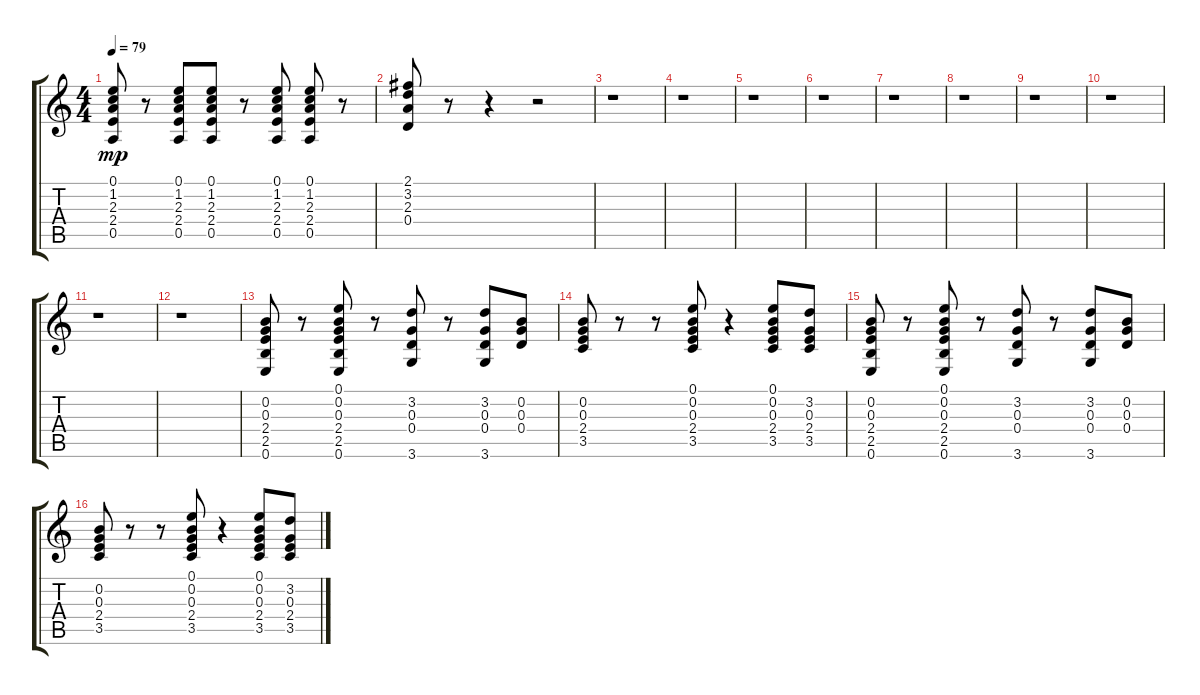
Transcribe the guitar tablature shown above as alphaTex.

\track "" {instrument acousticguitarsteel}
\staff {score tabs}
\tuning (E4 B3 G3 D3 A2 E2) {hide}
\ts (4 4)
\tempo 79
\clef g2
\ks c
(0.1 1.2 2.3 2.4 0.5).8{dy mp} r.8 (0.1 1.2 2.3 2.4 0.5).8 (0.1 1.2 2.3 2.4 0.5).8 r.8 (0.1 1.2 2.3 2.4 0.5).8 (0.1 1.2 2.3 2.4 0.5).8 r.8 |
(2.1 3.2 2.3 0.4).8 r.8 r.4 r.2 |
r.1 |
r.1 |
r.1 |
r.1 |
r.1 |
r.1 |
r.1 |
r.1 |
r.1 |
r.1 |
(0.2 0.3 2.4 2.5 0.6).8 r.8 (0.1 0.2 0.3 2.4 2.5 0.6).8 r.8 (3.2 0.3 0.4 3.6).8 r.8 (3.2 0.3 0.4 3.6).8 (0.2 0.3 0.4).8 |
(0.2 0.3 2.4 3.5).8 r.8 r.8 (0.1 0.2 0.3 2.4 3.5).8 r.4 (0.1 0.2 0.3 2.4 3.5).8 (3.2 0.3 2.4 3.5).8 |
(0.2 0.3 2.4 2.5 0.6).8 r.8 (0.1 0.2 0.3 2.4 2.5 0.6).8 r.8 (3.2 0.3 0.4 3.6).8 r.8 (3.2 0.3 0.4 3.6).8 (0.2 0.3 0.4).8 |
(0.2 0.3 2.4 3.5).8 r.8 r.8 (0.1 0.2 0.3 2.4 3.5).8 r.4 (0.1 0.2 0.3 2.4 3.5).8 (3.2 0.3 2.4 3.5).8
